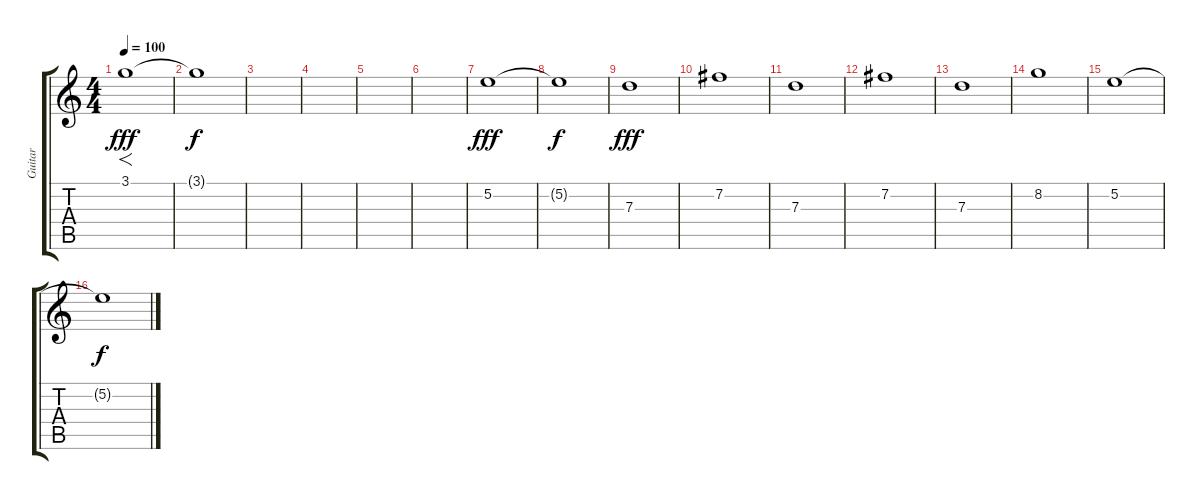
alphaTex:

\track ("Guitar" "Guitar") {instrument overdrivenguitar}
\staff {score tabs}
\tuning (E4 B3 G3 D3 A2 E2) {hide}
\ts (4 4)
\tempo 100
\clef g2
\ks c
3.1.1{f dy fff} |
3.1{t}.1{dy f} |
|
|
|
|
5.2.1{dy fff} |
5.2{t}.1{dy f} |
7.3.1{dy fff} |
7.2.1 |
7.3.1 |
7.2.1 |
7.3.1 |
8.2.1 |
5.2.1 |
5.2{t}.1{dy f}
